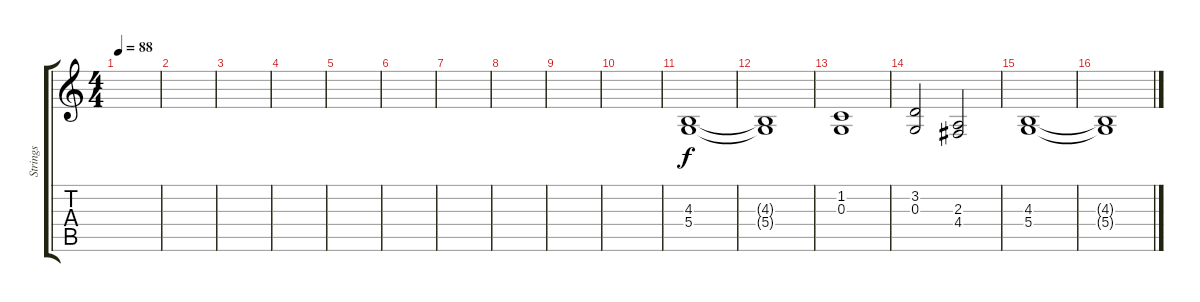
\track ("Strings" "Strings") {instrument synthstrings1}
\staff {score tabs}
\tuning (E4 B3 G3 D3 A2 E2) {hide}
\ts (4 4)
\tempo 88
\clef g2
\ks c
|
|
|
|
|
|
|
|
|
|
(4.3 5.4).1{instrument synthstrings1} |
(4.3{t} 5.4{t}).1 |
(1.2 0.3).1 |
(3.2 0.3).2 (2.3 4.4).2 |
(4.3 5.4).1 |
(4.3{t} 5.4{t}).1
